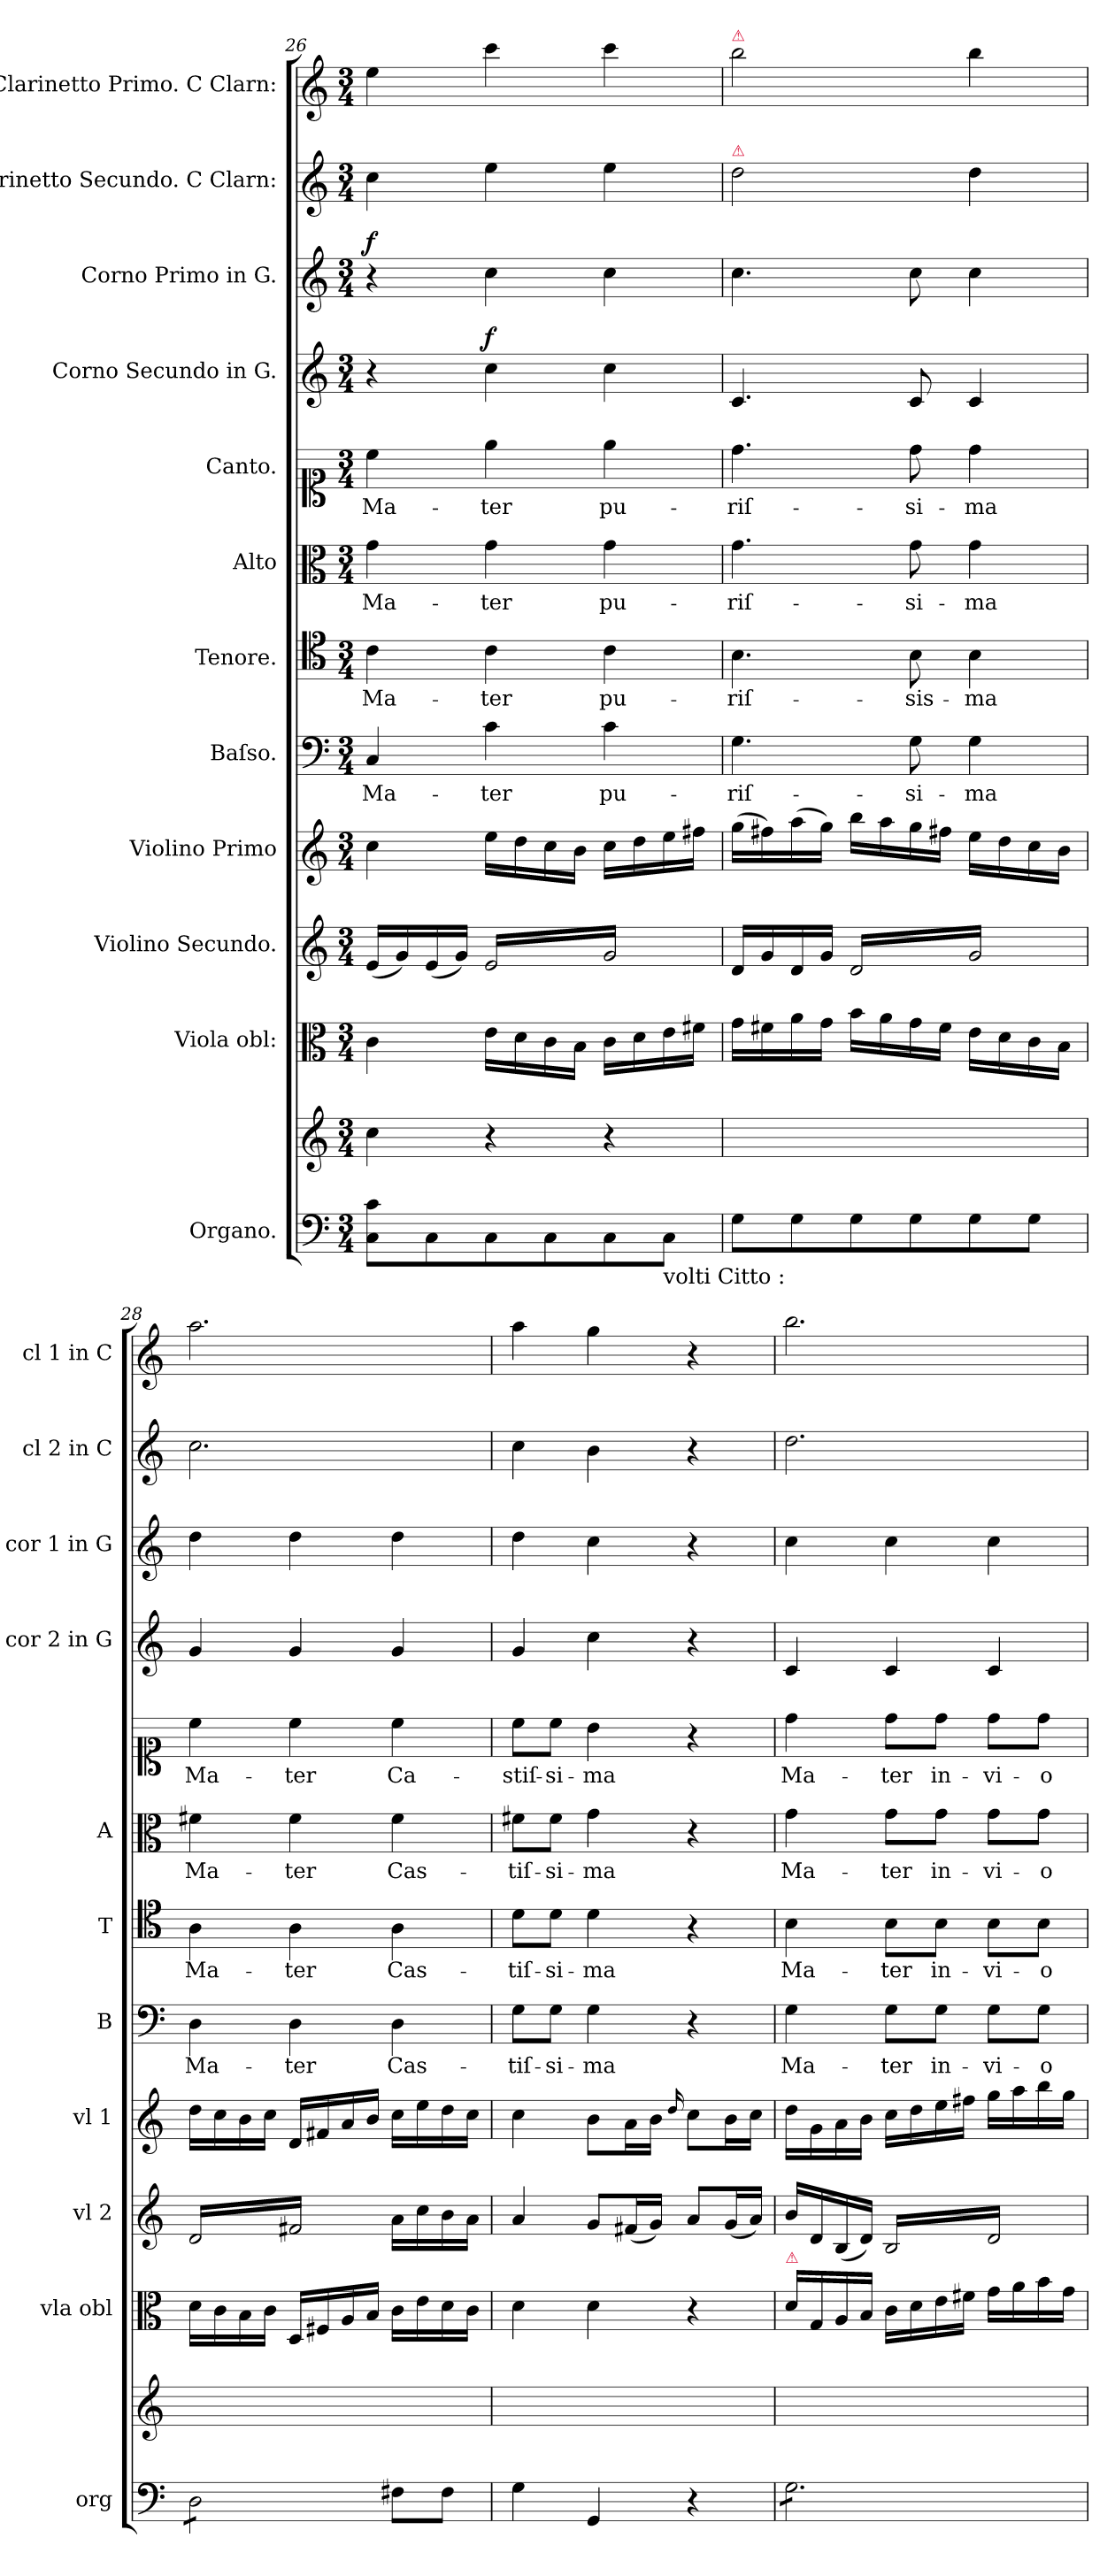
**kern	**kern	**kern	**dynam	**kern	**dynam	**kern	**dynam	**kern	**text	**kern	**text	**kern	**text	**kern	**text	**kern	**dynam	**kern	**dynam	**kern	**dynam	**kern	**dynam
*part12	*part12	*part11	*part11	*part10	*part10	*part9	*part9	*part8	*part8	*part7	*part7	*part6	*part6	*part5	*part5	*part4	*part4	*part3	*part3	*part2	*part2	*part1	*part1
*staff13	*staff12	*staff11	*staff11	*staff10	*staff10	*staff9	*staff9	*staff8	*staff8	*staff7	*staff7	*staff6	*staff6	*staff5	*staff5	*staff4	*staff4	*staff3	*staff3	*staff2	*staff2	*staff1	*staff1
*I"Organo.	*	*I"Viola obl:	*	*I"Violino Secundo.	*	*I"Violino Primo	*	*I"Baſso.	*	*I"Tenore.	*	*I"Alto	*	*I"Canto.	*	*I"Corno Secundo in G.	*	*I"Corno Primo in G.	*	*I"Clarinetto Secundo. C Clarn:	*	*I"Clarinetto Primo. C Clarn:	*
*I'org	*	*I'vla obl	*	*I'vl 2	*	*I'vl 1	*	*I'B	*	*I'T	*	*I'A	*	*	*	*I'cor 2 in G	*	*I'cor 1 in G	*	*I'cl 2 in C	*	*I'cl 1 in C	*
*clefF4	*clefG2	*clefC3	*	*clefG2	*	*clefG2	*	*clefF4	*	*clefC4	*	*clefC3	*	*clefC1	*	*clefG2	*	*clefG2	*	*clefG2	*	*clefG2	*
*	*	*	*	*	*	*	*	*	*	*	*	*	*	*	*	*ITrd-4c-7	*	*ITrd-4c-7	*	*	*	*	*
*k[]	*k[]	*k[]	*	*k[]	*	*k[]	*	*k[]	*	*k[]	*	*k[]	*	*k[]	*	*	*	*	*	*k[]	*	*k[]	*
*C:	*C:	*C:	*	*C:	*	*C:	*	*C:	*	*C:	*	*C:	*	*C:	*	*	*	*	*	*C:	*	*C:	*
*M3/4	*M3/4	*M3/4	*	*M3/4	*	*M3/4	*	*M3/4	*	*M3/4	*	*M3/4	*	*M3/4	*	*M3/4	*	*M3/4	*	*M3/4	*	*M3/4	*
=26	=26	=26	=26	=26	=26	=26	=26	=26	=26	=26	=26	=26	=26	=26	=26	=26	=26	=26	=26	=26	=26	=26	=26
!	!	!	!	!	!LO:DY:a	!	!	!	!	!	!	!	!	!	!	!	!	!	!LO:DY:a	!	!LO:DY:a	!	!LO:DY:rj
8C\ 8c\L	4cc\	4c\	for	(16e/LL	forto	4cc\	forto	4C/	Ma-	4c\	Ma-	4g\	Ma-	4cc\	Ma-	4r	.	4r	f	4cc\	for.	4ee\	for
.	.	.	.	16g/)	.	.	.	.	.	.	.	.	.	.	.	.	.	.	.	.	.	.	.
8C\	.	.	.	(16e/	.	.	.	.	.	.	.	.	.	.	.	.	.	.	.	.	.	.	.
.	.	.	.	16g/JJ)	.	.	.	.	.	.	.	.	.	.	.	.	.	.	.	.	.	.	.
!	!	!	!	!	!	!	!	!	!	!	!	!	!	!	!	!	!LO:DY:a	!	!	!	!	!	!
*	*	*	*	*tremolo	*	*	*	*	*	*	*	*	*	*	*	*	*	*	*	*	*	*	*
8C\	4r	16e\LL	.	(16e/LL	.	16ee\LL	.	4c\	-ter	4c\	-ter	4g\	-ter	4ee\	-ter	4gg\	f	4gg\	.	4ee\	.	4ccc\	.
.	.	16d\	.	16g/)	.	16dd\	.	.	.	.	.	.	.	.	.	.	.	.	.	.	.	.	.
8C\	.	16c\	.	16e/	.	16cc\	.	.	.	.	.	.	.	.	.	.	.	.	.	.	.	.	.
.	.	16B\JJ	.	16g/)	.	16b\JJ	.	.	.	.	.	.	.	.	.	.	.	.	.	.	.	.	.
8C\	4r	16c\LL	.	16e/	.	16cc\LL	.	4c\	pu-	4c\	pu-	4g\	pu-	4ee\	pu-	4gg\	.	4gg\	.	4ee\	.	4ccc\	.
.	.	16d\	.	16g/)	.	16dd\	.	.	.	.	.	.	.	.	.	.	.	.	.	.	.	.	.
!LO:TX:b:t=volti Citto &colon;	!	!	!	!	!	!	!	!	!	!	!	!	!	!	!	!	!	!	!	!	!	!	!
8C\J	.	16e\	.	16e/	.	16ee\	.	.	.	.	.	.	.	.	.	.	.	.	.	.	.	.	.
.	.	16f#X\JJ	.	16g/)JJ	.	16ff#X\JJ	.	.	.	.	.	.	.	.	.	.	.	.	.	.	.	.	.
*	*	*	*	*Xtremolo	*	*	*	*	*	*	*	*	*	*	*	*	*	*	*	*	*	*	*
=27	=27	=27	=27	=27	=27	=27	=27	=27	=27	=27	=27	=27	=27	=27	=27	=27	=27	=27	=27	=27	=27	=27	=27
!	!	!	!	!	!	!	!	!	!	!	!	!	!	!	!	!	!	!	!	!	!	!LO:TX:a:color=crimson:t=⚠	!
!	!	!	!	!	!	!	!	!	!	!	!	!	!	!	!	!	!	!	!	!LO:TX:a:color=crimson:t=⚠	!	!	!
8G\L	2.ryy	16g\LL	.	16d/LL	.	(16gg\LL	.	4.G\	-riſ-	4.B\	-riſ-	4.g\	-riſ-	4.dd\	-riſ-	4.g/	.	4.gg\	.	2dd\	.	2bb\	.
.	.	16f#X\	.	16g/	.	16ff#X\)	.	.	.	.	.	.	.	.	.	.	.	.	.	.	.	.	.
8G\	.	16a\	.	16d/	.	(16aa\	.	.	.	.	.	.	.	.	.	.	.	.	.	.	.	.	.
.	.	16g\JJ	.	16g/JJ	.	16gg\JJ)	.	.	.	.	.	.	.	.	.	.	.	.	.	.	.	.	.
*	*	*	*	*tremolo	*	*	*	*	*	*	*	*	*	*	*	*	*	*	*	*	*	*	*
8G\	.	16b\LL	.	16d/LL	.	16bb\LL	.	.	.	.	.	.	.	.	.	.	.	.	.	.	.	.	.
.	.	16a\	.	16g/	.	16aa\	.	.	.	.	.	.	.	.	.	.	.	.	.	.	.	.	.
8G\	.	16g\	.	16d/	.	16gg\	.	8G\	-si-	8B\	-sis-	8g\	-si-	8dd\	-si-	8g/	.	8gg\	.	.	.	.	.
.	.	16f#\JJ	.	16g/	.	16ff#X\JJ	.	.	.	.	.	.	.	.	.	.	.	.	.	.	.	.	.
8G\	.	16e\LL	.	16d/	.	16ee\LL	.	4G\	-ma	4B\	-ma	4g\	-ma	4dd\	-ma	4g/	.	4gg\	.	4dd\	.	4bb\	.
.	.	16d\	.	16g/	.	16dd\	.	.	.	.	.	.	.	.	.	.	.	.	.	.	.	.	.
8G\J	.	16c\	.	16d/	.	16cc\	.	.	.	.	.	.	.	.	.	.	.	.	.	.	.	.	.
.	.	16B\JJ	.	16g/JJ	.	16b\JJ	.	.	.	.	.	.	.	.	.	.	.	.	.	.	.	.	.
=28	=28	=28	=28	=28	=28	=28	=28	=28	=28	=28	=28	=28	=28	=28	=28	=28	=28	=28	=28	=28	=28	=28	=28
*tremolo	*	*	*	*	*	*	*	*	*	*	*	*	*	*	*	*	*	*	*	*	*	*	*
8D\L	2.ryy	16d\LL	.	16d/LL	.	16dd\LL	.	4D\	Ma-	4A\	Ma-	4f#X\	Ma-	4cc\	Ma-	4dd/	.	4aa\	.	2.cc\	.	2.aa\	.
.	.	16c\	.	16f#X/	.	16cc\	.	.	.	.	.	.	.	.	.	.	.	.	.	.	.	.	.
8D\	.	16B\	.	16d/	.	16b\	.	.	.	.	.	.	.	.	.	.	.	.	.	.	.	.	.
.	.	16c\JJ	.	16f#X/	.	16cc\JJ	.	.	.	.	.	.	.	.	.	.	.	.	.	.	.	.	.
8D\	.	16D/LL	.	16d/	.	16d/LL	.	4D\	-ter	4A\	-ter	4f#\	-ter	4cc\	-ter	4dd/	.	4aa\	.	.	.	.	.
.	.	16F#X/	.	16f#X/	.	16f#X/	.	.	.	.	.	.	.	.	.	.	.	.	.	.	.	.	.
8D\J	.	16A/	.	16d/	.	16a/	.	.	.	.	.	.	.	.	.	.	.	.	.	.	.	.	.
*Xtremolo	*	*	*	*	*	*	*	*	*	*	*	*	*	*	*	*	*	*	*	*	*	*	*
.	.	16B/JJ	.	16f#X/JJ	.	16b/JJ	.	.	.	.	.	.	.	.	.	.	.	.	.	.	.	.	.
*	*	*	*	*Xtremolo	*	*	*	*	*	*	*	*	*	*	*	*	*	*	*	*	*	*	*
8F#X\L	.	16c\LL	.	16a\LL	.	16cc\LL	.	4D\	Cas-	4A\	Cas-	4f#\	Cas-	4cc\	Ca-	4dd/	.	4aa\	.	.	.	.	.
.	.	16e\	.	16cc\	.	16ee\	.	.	.	.	.	.	.	.	.	.	.	.	.	.	.	.	.
8F#\J	.	16d\	.	16b\	.	16dd\	.	.	.	.	.	.	.	.	.	.	.	.	.	.	.	.	.
.	.	16c\JJ	.	16a\JJ	.	16cc\JJ	.	.	.	.	.	.	.	.	.	.	.	.	.	.	.	.	.
=29	=29	=29	=29	=29	=29	=29	=29	=29	=29	=29	=29	=29	=29	=29	=29	=29	=29	=29	=29	=29	=29	=29	=29
4G\	2.ryy	4d\	.	4a/	.	4cc\	.	8G\L	-tiſ-	8d\L	-tiſ-	8f#X\L	-tiſ-	8cc\L	-stiſ-	4dd/	.	4aa\	.	4cc\	.	4aa\	.
.	.	.	.	.	.	.	.	8G\J	-si-	8d\J	-si-	8f#\J	-si-	8cc\J	-si-	.	.	.	.	.	.	.	.
4GG/	.	4d\	.	8g/L	.	8b\L	.	4G\	-ma	4d\	-ma	4g\	-ma	4b\	-ma	4gg\	.	4gg\	.	4b\	.	4gg\	.
.	.	.	.	(16f#X/L	.	16a\L	.	.	.	.	.	.	.	.	.	.	.	.	.	.	.	.	.
.	.	.	.	16g/JJ)	.	16b\JJ	.	.	.	.	.	.	.	.	.	.	.	.	.	.	.	.	.
.	.	.	.	.	.	16qqdd/	.	.	.	.	.	.	.	.	.	.	.	.	.	.	.	.	.
4r	.	4r	.	8a/L	.	8cc\L	.	4r	.	4r	.	4r	.	4r	.	4r	.	4r	.	4r	.	4r	.
.	.	.	.	(16g/L	.	16b\L	.	.	.	.	.	.	.	.	.	.	.	.	.	.	.	.	.
.	.	.	.	16a/JJ)	.	16cc\JJ	.	.	.	.	.	.	.	.	.	.	.	.	.	.	.	.	.
=30	=30	=30	=30	=30	=30	=30	=30	=30	=30	=30	=30	=30	=30	=30	=30	=30	=30	=30	=30	=30	=30	=30	=30
!	!	!LO:TX:a:color=crimson:t=⚠	!	!	!	!	!	!	!	!	!	!	!	!	!	!	!	!	!	!	!	!	!
*tremolo	*	*	*	*	*	*	*	*	*	*	*	*	*	*	*	*	*	*	*	*	*	*	*
8G\L	2.ryy	16d\LL	.	16b/LL	.	16dd\LL	.	4G\	Ma-	4B\	Ma-	4g\	Ma-	4dd\	Ma-	4g/	.	4gg\	.	2.dd\	.	2.bb\	.
.	.	16G/	.	16d/	.	16g\	.	.	.	.	.	.	.	.	.	.	.	.	.	.	.	.	.
8G\	.	16A/	.	(16B/	.	16a\	.	.	.	.	.	.	.	.	.	.	.	.	.	.	.	.	.
.	.	16B/JJ	.	16d/JJ)	.	16b\JJ	.	.	.	.	.	.	.	.	.	.	.	.	.	.	.	.	.
*	*	*	*	*tremolo	*	*	*	*	*	*	*	*	*	*	*	*	*	*	*	*	*	*	*
8G\	.	16c\LL	.	(16B/LL	.	16cc\LL	.	8G\L	-ter	8B\L	-ter	8g\L	-ter	8dd\L	-ter	4g/	.	4gg\	.	.	.	.	.
.	.	16d\	.	16d/)	.	16dd\	.	.	.	.	.	.	.	.	.	.	.	.	.	.	.	.	.
8G\	.	16e\	.	16B/	.	16ee\	.	8G\J	in-	8B\J	in-	8g\J	in-	8dd\J	in-	.	.	.	.	.	.	.	.
.	.	16f#X\JJ	.	16d/)	.	16ff#X\JJ	.	.	.	.	.	.	.	.	.	.	.	.	.	.	.	.	.
8G\	.	16g\LL	.	16B/	.	16gg\LL	.	8G\L	-vi-	8B\L	-vi-	8g\L	-vi-	8dd\L	-vi-	4g/	.	4gg\	.	.	.	.	.
.	.	16a\	.	16d/)	.	16aa\	.	.	.	.	.	.	.	.	.	.	.	.	.	.	.	.	.
8G\J	.	16b\	.	16B/	.	16bb\	.	8G\J	-o-	8B\J	-o-	8g\J	-o-	8dd\J	-o-	.	.	.	.	.	.	.	.
*Xtremolo	*	*	*	*	*	*	*	*	*	*	*	*	*	*	*	*	*	*	*	*	*	*	*
.	.	16g\JJ	.	16d/)JJ	.	16gg\JJ	.	.	.	.	.	.	.	.	.	.	.	.	.	.	.	.	.
*	*	*	*	*Xtremolo	*	*	*	*	*	*	*	*	*	*	*	*	*	*	*	*	*	*	*
.	.	.	.	.	.	.	.	.	.	.	.	.	.	.	.	.	.	.	.	.	.	.	.
.	.	.	.	.	.	.	.	.	.	.	.	.	.	.	.	.	.	.	.	.	.	.	.
.	.	.	.	.	.	.	.	.	.	.	.	.	.	.	.	.	.	.	.	.	.	.	.
.	.	.	.	.	.	.	.	.	.	.	.	.	.	.	.	.	.	.	.	.	.	.	.
=	=	=	=	=	=	=	=	=	=	=	=	=	=	=	=	=	=	=	=	=	=	=	=
*-	*-	*-	*-	*-	*-	*-	*-	*-	*-	*-	*-	*-	*-	*-	*-	*-	*-	*-	*-	*-	*-	*-	*-
